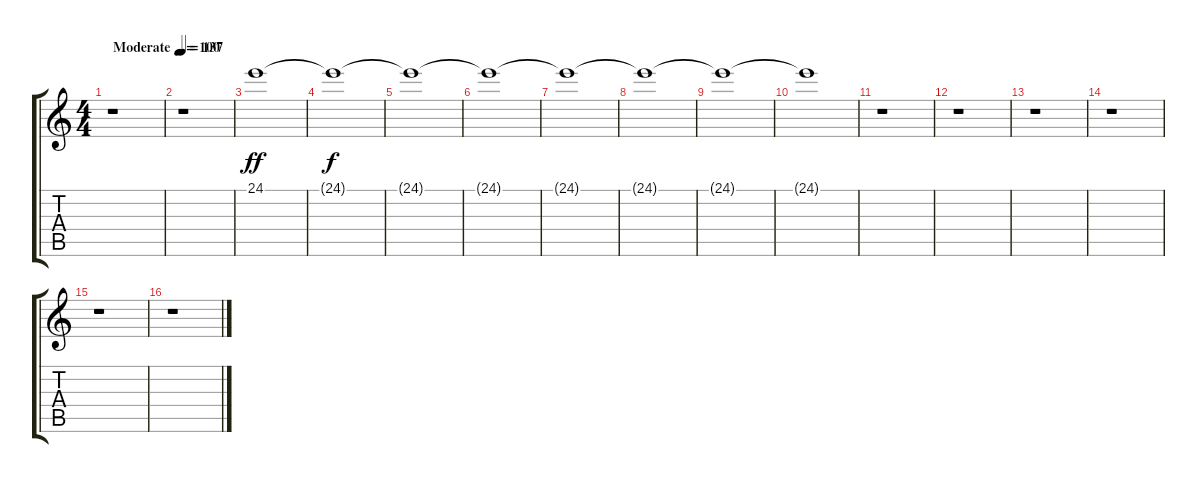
\track "" {instrument synthstrings1}
\staff {score tabs}
\tuning (E4 B3 G3 D3 A2 E2) {hide}
\ts (4 4)
\tempo (100 "Moderate")
\clef g2
\ks c
r.1{dy ff instrument synthstrings1} |
\tempo 137
r.1 |
24.1.1 |
24.1{t}.1{dy f} |
24.1{t}.1 |
24.1{t}.1 |
24.1{t}.1 |
24.1{t}.1 |
24.1{t}.1 |
24.1{t}.1 |
r.1 |
r.1 |
r.1 |
r.1 |
r.1 |
r.1
